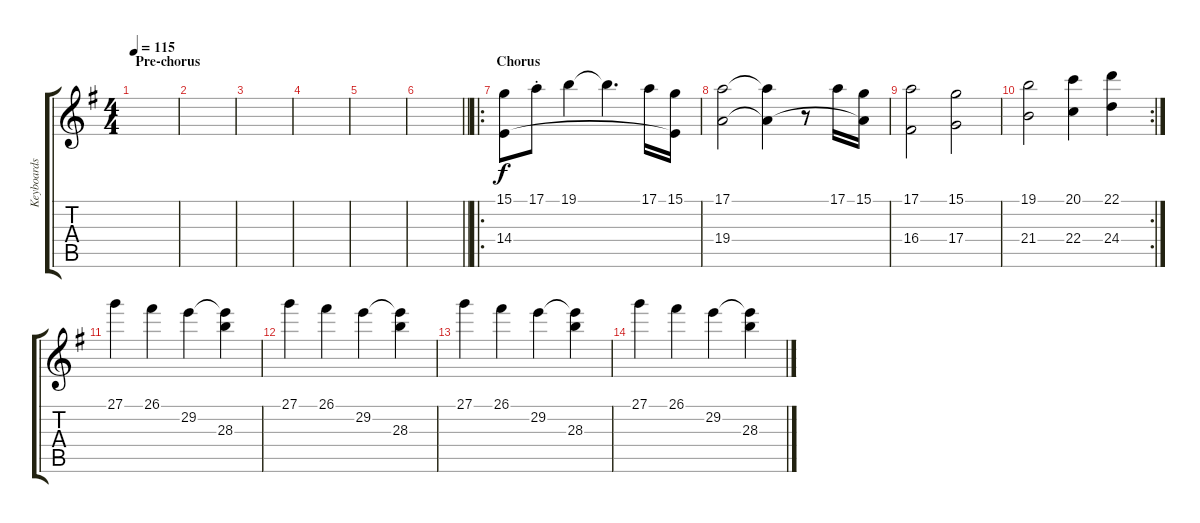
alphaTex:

\track ("Keyboards" "Keyboards") {instrument tubularbells}
\staff {score tabs}
\tuning (E4 B3 G3 D3 A2 E2) {hide}
\ts (4 4)
\section ("" "Pre-chorus")
\tempo 115
\clef g2
\ks eminor
|
|
|
|
|
\barLineRight lightlight
|
\ro
\section ("" "Chorus")
(15.1 14.4).8{volume 13 instrument stringensemble1} 17.1{st}.8 19.1.4 19.1{t}.4{d} 17.1.16 (15.1 14.4{t}).16 |
(17.1 19.4).2 (17.1{t} 19.4{t}).4 r.8 17.1.16 (15.1 19.4{t}).16 |
(17.1 16.4).2 (15.1 17.4).2 |
\rc 2
(19.1 21.4).2 (20.1 22.4).4 (22.1 24.4).4 |
27.1.4 26.1.4 29.2.4 (29.2{t} 28.3).4 |
27.1.4 26.1.4 29.2.4 (29.2{t} 28.3).4 |
27.1.4 26.1.4 29.2.4 (29.2{t} 28.3).4 |
27.1.4 26.1.4 29.2.4 (29.2{t} 28.3).4
